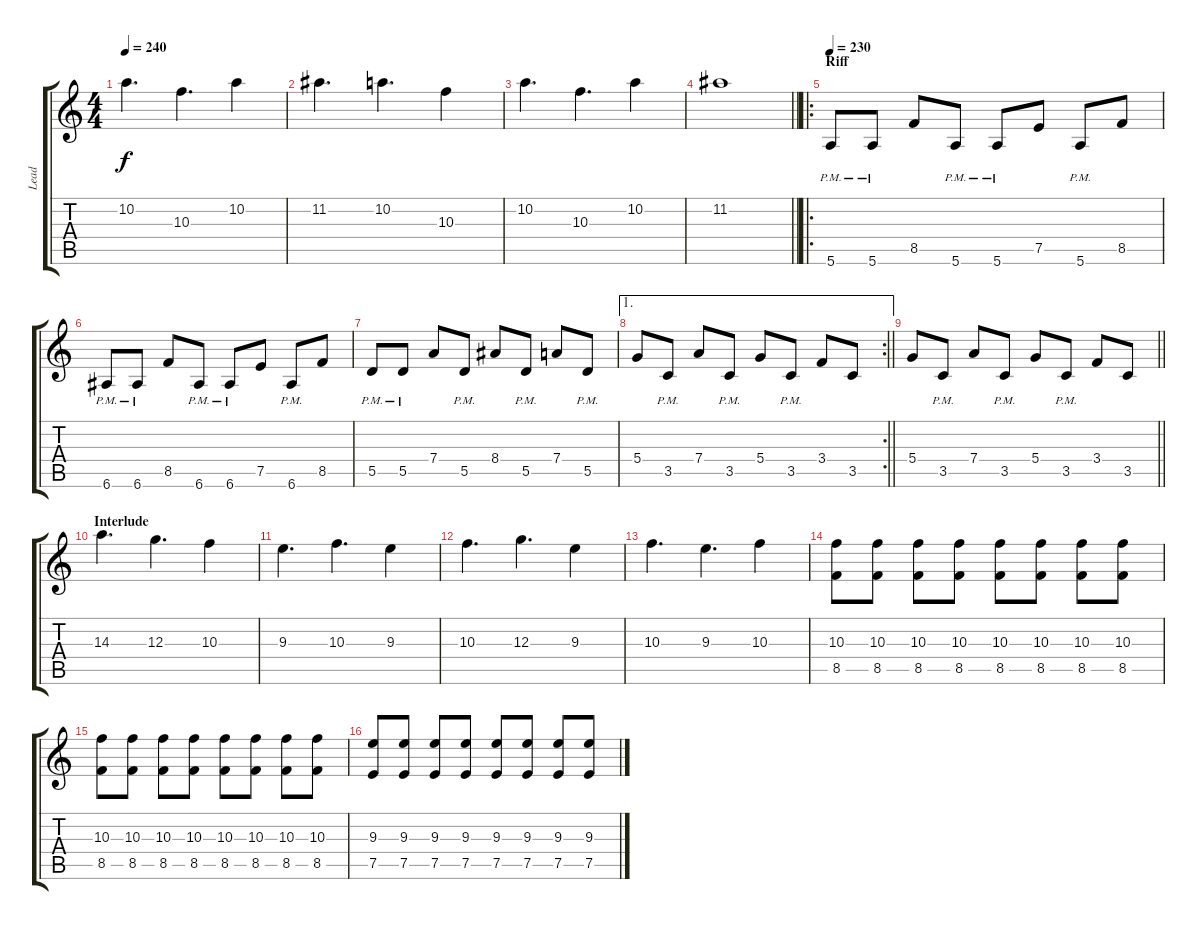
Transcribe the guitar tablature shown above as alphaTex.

\track ("Lead" "Lead") {instrument distortionguitar}
\staff {score tabs}
\tuning (E4 B3 G3 D3 A2 E2) {hide}
\ts (4 4)
\tempo 240
\clef g2
\ks c
10.2.4{d dy f} 10.3.4{d} 10.2.4 |
11.2.4{d} 10.2.4{d} 10.3.4 |
10.2.4{d} 10.3.4{d} 10.2.4 |
\barLineRight lightlight
11.2.1 |
\ro
\section ("" "Riff")
\tempo 230
5.6{pm}.8 5.6{pm}.8 8.5.8 5.6{pm}.8 5.6{pm}.8 7.5.8 5.6{pm}.8 8.5.8 |
6.6{pm}.8 6.6{pm}.8 8.5.8 6.6{pm}.8 6.6{pm}.8 7.5.8 6.6{pm}.8 8.5.8 |
5.5{pm}.8 5.5{pm}.8 7.4.8 5.5{pm}.8 8.4.8 5.5{pm}.8 7.4.8 5.5{pm}.8 |
\ae 1
\rc 2
\barLineRight lightlight
5.4.8 3.5{pm}.8 7.4.8 3.5{pm}.8 5.4.8 3.5{pm}.8 3.4.8 3.5.8 |
\barLineRight lightlight
5.4.8 3.5{pm}.8 7.4.8 3.5{pm}.8 5.4.8 3.5{pm}.8 3.4.8 3.5.8 |
\section ("" "Interlude")
14.3.4{d} 12.3.4{d} 10.3.4 |
9.3.4{d} 10.3.4{d} 9.3.4 |
10.3.4{d} 12.3.4{d} 9.3.4 |
10.3.4{d} 9.3.4{d} 10.3.4 |
(10.3 8.5).8 (10.3 8.5).8 (10.3 8.5).8 (10.3 8.5).8 (10.3 8.5).8 (10.3 8.5).8 (10.3 8.5).8 (10.3 8.5).8 |
(10.3 8.5).8 (10.3 8.5).8 (10.3 8.5).8 (10.3 8.5).8 (10.3 8.5).8 (10.3 8.5).8 (10.3 8.5).8 (10.3 8.5).8 |
(9.3 7.5).8 (9.3 7.5).8 (9.3 7.5).8 (9.3 7.5).8 (9.3 7.5).8 (9.3 7.5).8 (9.3 7.5).8 (9.3 7.5).8
